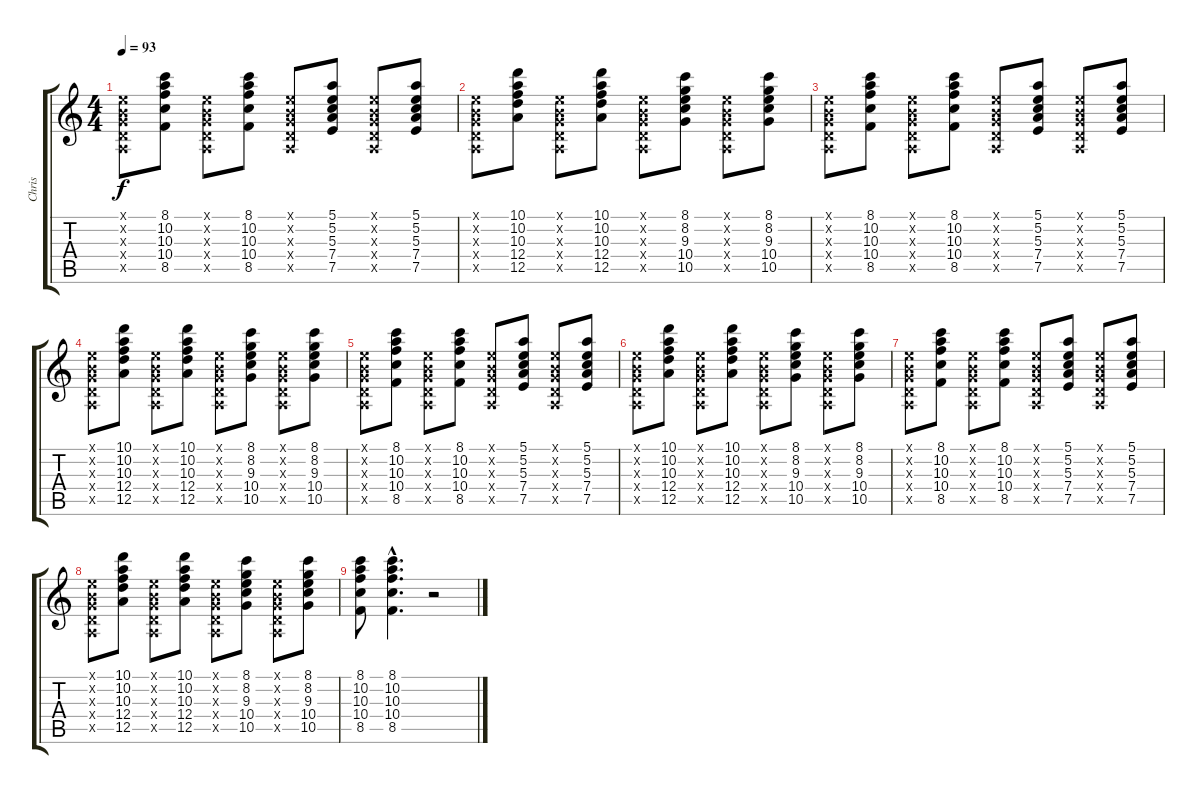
\track ("Chris" "Chris") {instrument electricguitarclean}
\staff {score tabs}
\tuning (E4 B3 G3 D3 A2 E2) {hide}
\ts (4 4)
\tempo 93
\clef g2
\ks c
(0.1{x} 0.2{x} 0.3{x} 0.4{x} 0.5{x}).8{dy f} (8.1 10.2 10.3 10.4 8.5).8 (0.1{x} 0.2{x} 0.3{x} 0.4{x} 0.5{x}).8 (8.1 10.2 10.3 10.4 8.5).8 (0.1{x} 0.2{x} 0.3{x} 0.4{x} 0.5{x}).8 (5.1 5.2 5.3 7.4 7.5).8 (0.1{x} 0.2{x} 0.3{x} 0.4{x} 0.5{x}).8 (5.1 5.2 5.3 7.4 7.5).8 |
(0.1{x} 0.2{x} 0.3{x} 0.4{x} 0.5{x}).8 (10.1 10.2 10.3 12.4 12.5).8 (0.1{x} 0.2{x} 0.3{x} 0.4{x} 0.5{x}).8 (10.1 10.2 10.3 12.4 12.5).8 (0.1{x} 0.2{x} 0.3{x} 0.4{x} 0.5{x}).8 (8.1 8.2 9.3 10.4 10.5).8 (0.1{x} 0.2{x} 0.3{x} 0.4{x} 0.5{x}).8 (8.1 8.2 9.3 10.4 10.5).8 |
(0.1{x} 0.2{x} 0.3{x} 0.4{x} 0.5{x}).8 (8.1 10.2 10.3 10.4 8.5).8 (0.1{x} 0.2{x} 0.3{x} 0.4{x} 0.5{x}).8 (8.1 10.2 10.3 10.4 8.5).8 (0.1{x} 0.2{x} 0.3{x} 0.4{x} 0.5{x}).8 (5.1 5.2 5.3 7.4 7.5).8 (0.1{x} 0.2{x} 0.3{x} 0.4{x} 0.5{x}).8 (5.1 5.2 5.3 7.4 7.5).8 |
(0.1{x} 0.2{x} 0.3{x} 0.4{x} 0.5{x}).8 (10.1 10.2 10.3 12.4 12.5).8 (0.1{x} 0.2{x} 0.3{x} 0.4{x} 0.5{x}).8 (10.1 10.2 10.3 12.4 12.5).8 (0.1{x} 0.2{x} 0.3{x} 0.4{x} 0.5{x}).8 (8.1 8.2 9.3 10.4 10.5).8 (0.1{x} 0.2{x} 0.3{x} 0.4{x} 0.5{x}).8 (8.1 8.2 9.3 10.4 10.5).8 |
(0.1{x} 0.2{x} 0.3{x} 0.4{x} 0.5{x}).8 (8.1 10.2 10.3 10.4 8.5).8 (0.1{x} 0.2{x} 0.3{x} 0.4{x} 0.5{x}).8 (8.1 10.2 10.3 10.4 8.5).8 (0.1{x} 0.2{x} 0.3{x} 0.4{x} 0.5{x}).8 (5.1 5.2 5.3 7.4 7.5).8 (0.1{x} 0.2{x} 0.3{x} 0.4{x} 0.5{x}).8 (5.1 5.2 5.3 7.4 7.5).8 |
(0.1{x} 0.2{x} 0.3{x} 0.4{x} 0.5{x}).8 (10.1 10.2 10.3 12.4 12.5).8 (0.1{x} 0.2{x} 0.3{x} 0.4{x} 0.5{x}).8 (10.1 10.2 10.3 12.4 12.5).8 (0.1{x} 0.2{x} 0.3{x} 0.4{x} 0.5{x}).8 (8.1 8.2 9.3 10.4 10.5).8 (0.1{x} 0.2{x} 0.3{x} 0.4{x} 0.5{x}).8 (8.1 8.2 9.3 10.4 10.5).8 |
(0.1{x} 0.2{x} 0.3{x} 0.4{x} 0.5{x}).8 (8.1 10.2 10.3 10.4 8.5).8 (0.1{x} 0.2{x} 0.3{x} 0.4{x} 0.5{x}).8 (8.1 10.2 10.3 10.4 8.5).8 (0.1{x} 0.2{x} 0.3{x} 0.4{x} 0.5{x}).8 (5.1 5.2 5.3 7.4 7.5).8 (0.1{x} 0.2{x} 0.3{x} 0.4{x} 0.5{x}).8 (5.1 5.2 5.3 7.4 7.5).8 |
(0.1{x} 0.2{x} 0.3{x} 0.4{x} 0.5{x}).8 (10.1 10.2 10.3 12.4 12.5).8 (0.1{x} 0.2{x} 0.3{x} 0.4{x} 0.5{x}).8 (10.1 10.2 10.3 12.4 12.5).8 (0.1{x} 0.2{x} 0.3{x} 0.4{x} 0.5{x}).8 (8.1 8.2 9.3 10.4 10.5).8 (0.1{x} 0.2{x} 0.3{x} 0.4{x} 0.5{x}).8 (8.1 8.2 9.3 10.4 10.5).8 |
(8.1 10.2 10.3 10.4 8.5).8 (8.1{hac} 10.2{hac} 10.3{hac} 10.4{hac} 8.5{hac}).4{d} r.2
